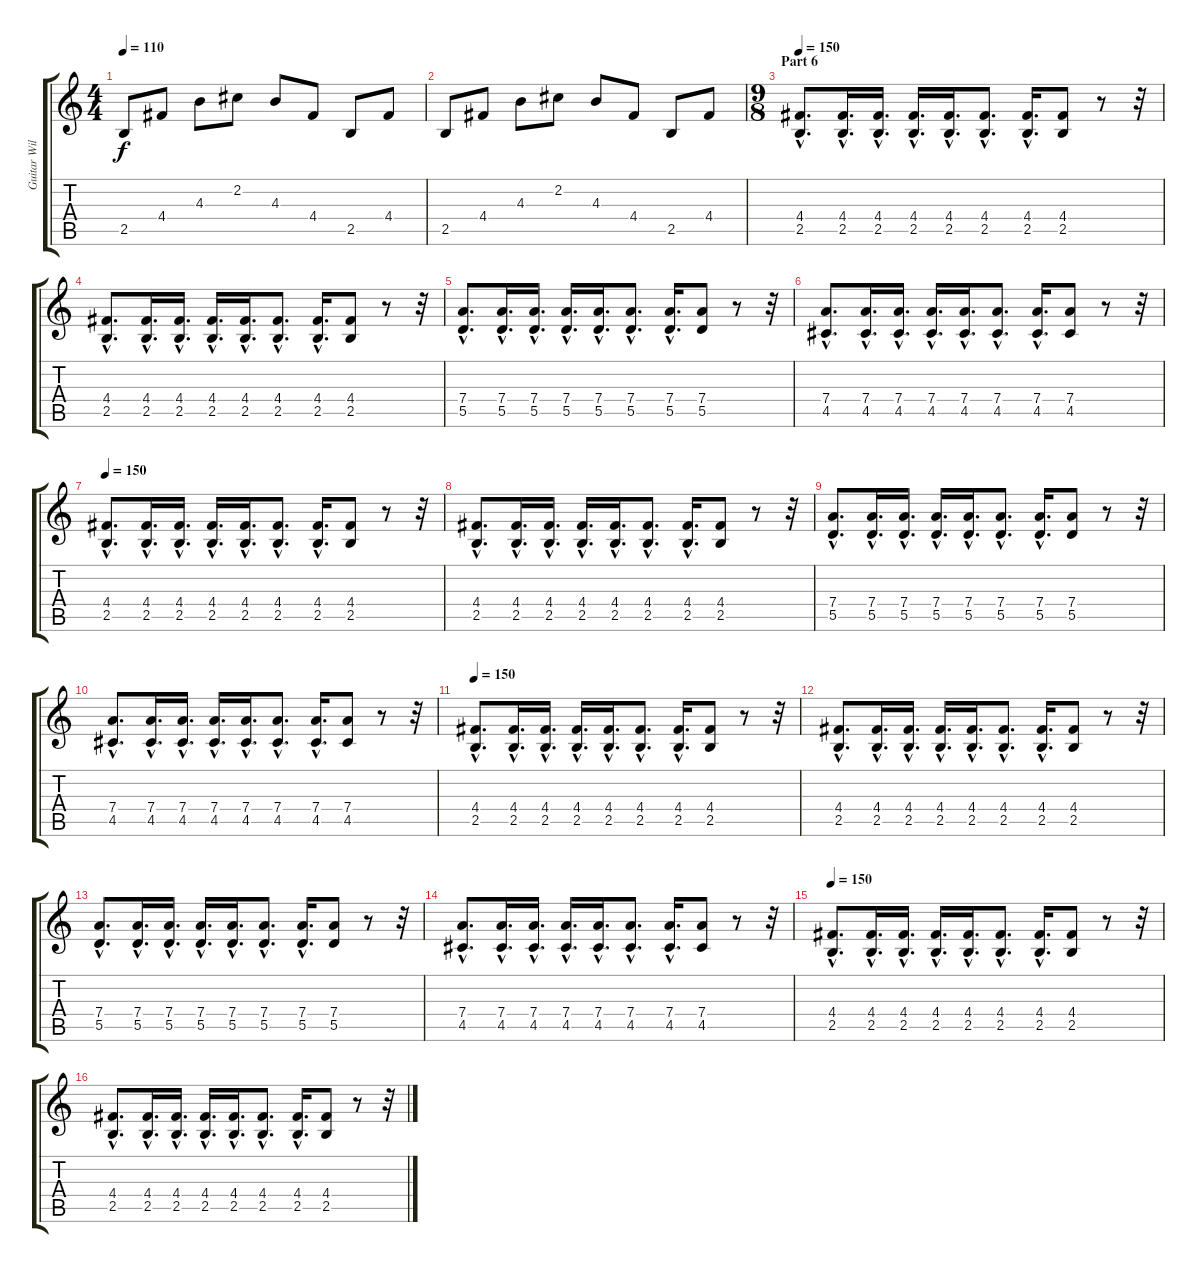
\track ("Guitar Willem" "Guitar Wil") {instrument distortionguitar}
\staff {score tabs}
\tuning (E4 B3 G3 D3 A2 E2) {hide}
\ts (4 4)
\tempo 110
\clef g2
\ks c
2.5.8{dy f} 4.4.8 4.3.8 2.2.8 4.3.8 4.4.8 2.5.8 4.4.8 |
2.5.8 4.4.8 4.3.8 2.2.8 4.3.8 4.4.8 2.5.8 4.4.8 |
\ts (9 8)
\section ("" "Part 6")
\tempo 150
(4.4{hac} 2.5{hac}).8{d instrument distortionguitar} (4.4{hac} 2.5{hac}).16{d} (4.4{hac} 2.5{hac}).16{d} (4.4{hac} 2.5{hac}).16{d} (4.4{hac} 2.5{hac}).16{d} (4.4{hac} 2.5{hac}).8{d} (4.4{hac} 2.5{hac}).16{d} (4.4 2.5).8 r.8 r.32 |
(4.4{hac} 2.5{hac}).8{d instrument distortionguitar} (4.4{hac} 2.5{hac}).16{d} (4.4{hac} 2.5{hac}).16{d} (4.4{hac} 2.5{hac}).16{d} (4.4{hac} 2.5{hac}).16{d} (4.4{hac} 2.5{hac}).8{d} (4.4{hac} 2.5{hac}).16{d} (4.4 2.5).8 r.8 r.32 |
(7.4{hac} 5.5{hac}).8{d instrument distortionguitar} (7.4{hac} 5.5{hac}).16{d} (7.4{hac} 5.5{hac}).16{d} (7.4{hac} 5.5{hac}).16{d} (7.4{hac} 5.5{hac}).16{d} (7.4{hac} 5.5{hac}).8{d} (7.4{hac} 5.5{hac}).16{d} (7.4 5.5).8 r.8 r.32 |
(7.4{hac} 4.5{hac}).8{d instrument distortionguitar} (7.4{hac} 4.5{hac}).16{d} (7.4{hac} 4.5{hac}).16{d} (7.4{hac} 4.5{hac}).16{d} (7.4{hac} 4.5{hac}).16{d} (7.4{hac} 4.5{hac}).8{d} (7.4{hac} 4.5{hac}).16{d} (7.4 4.5).8 r.8 r.32 |
\tempo 150
(4.4{hac} 2.5{hac}).8{d instrument distortionguitar} (4.4{hac} 2.5{hac}).16{d} (4.4{hac} 2.5{hac}).16{d} (4.4{hac} 2.5{hac}).16{d} (4.4{hac} 2.5{hac}).16{d} (4.4{hac} 2.5{hac}).8{d} (4.4{hac} 2.5{hac}).16{d} (4.4 2.5).8 r.8 r.32 |
(4.4{hac} 2.5{hac}).8{d instrument distortionguitar} (4.4{hac} 2.5{hac}).16{d} (4.4{hac} 2.5{hac}).16{d} (4.4{hac} 2.5{hac}).16{d} (4.4{hac} 2.5{hac}).16{d} (4.4{hac} 2.5{hac}).8{d} (4.4{hac} 2.5{hac}).16{d} (4.4 2.5).8 r.8 r.32 |
(7.4{hac} 5.5{hac}).8{d instrument distortionguitar} (7.4{hac} 5.5{hac}).16{d} (7.4{hac} 5.5{hac}).16{d} (7.4{hac} 5.5{hac}).16{d} (7.4{hac} 5.5{hac}).16{d} (7.4{hac} 5.5{hac}).8{d} (7.4{hac} 5.5{hac}).16{d} (7.4 5.5).8 r.8 r.32 |
(7.4{hac} 4.5{hac}).8{d instrument distortionguitar} (7.4{hac} 4.5{hac}).16{d} (7.4{hac} 4.5{hac}).16{d} (7.4{hac} 4.5{hac}).16{d} (7.4{hac} 4.5{hac}).16{d} (7.4{hac} 4.5{hac}).8{d} (7.4{hac} 4.5{hac}).16{d} (7.4 4.5).8 r.8 r.32 |
\tempo 150
(4.4{hac} 2.5{hac}).8{d instrument distortionguitar} (4.4{hac} 2.5{hac}).16{d} (4.4{hac} 2.5{hac}).16{d} (4.4{hac} 2.5{hac}).16{d} (4.4{hac} 2.5{hac}).16{d} (4.4{hac} 2.5{hac}).8{d} (4.4{hac} 2.5{hac}).16{d} (4.4 2.5).8 r.8 r.32 |
(4.4{hac} 2.5{hac}).8{d instrument distortionguitar} (4.4{hac} 2.5{hac}).16{d} (4.4{hac} 2.5{hac}).16{d} (4.4{hac} 2.5{hac}).16{d} (4.4{hac} 2.5{hac}).16{d} (4.4{hac} 2.5{hac}).8{d} (4.4{hac} 2.5{hac}).16{d} (4.4 2.5).8 r.8 r.32 |
(7.4{hac} 5.5{hac}).8{d instrument distortionguitar} (7.4{hac} 5.5{hac}).16{d} (7.4{hac} 5.5{hac}).16{d} (7.4{hac} 5.5{hac}).16{d} (7.4{hac} 5.5{hac}).16{d} (7.4{hac} 5.5{hac}).8{d} (7.4{hac} 5.5{hac}).16{d} (7.4 5.5).8 r.8 r.32 |
(7.4{hac} 4.5{hac}).8{d instrument distortionguitar} (7.4{hac} 4.5{hac}).16{d} (7.4{hac} 4.5{hac}).16{d} (7.4{hac} 4.5{hac}).16{d} (7.4{hac} 4.5{hac}).16{d} (7.4{hac} 4.5{hac}).8{d} (7.4{hac} 4.5{hac}).16{d} (7.4 4.5).8 r.8 r.32 |
\tempo 150
(4.4{hac} 2.5{hac}).8{d instrument distortionguitar} (4.4{hac} 2.5{hac}).16{d} (4.4{hac} 2.5{hac}).16{d} (4.4{hac} 2.5{hac}).16{d} (4.4{hac} 2.5{hac}).16{d} (4.4{hac} 2.5{hac}).8{d} (4.4{hac} 2.5{hac}).16{d} (4.4 2.5).8 r.8 r.32 |
(4.4{hac} 2.5{hac}).8{d instrument distortionguitar} (4.4{hac} 2.5{hac}).16{d} (4.4{hac} 2.5{hac}).16{d} (4.4{hac} 2.5{hac}).16{d} (4.4{hac} 2.5{hac}).16{d} (4.4{hac} 2.5{hac}).8{d} (4.4{hac} 2.5{hac}).16{d} (4.4 2.5).8 r.8 r.32
